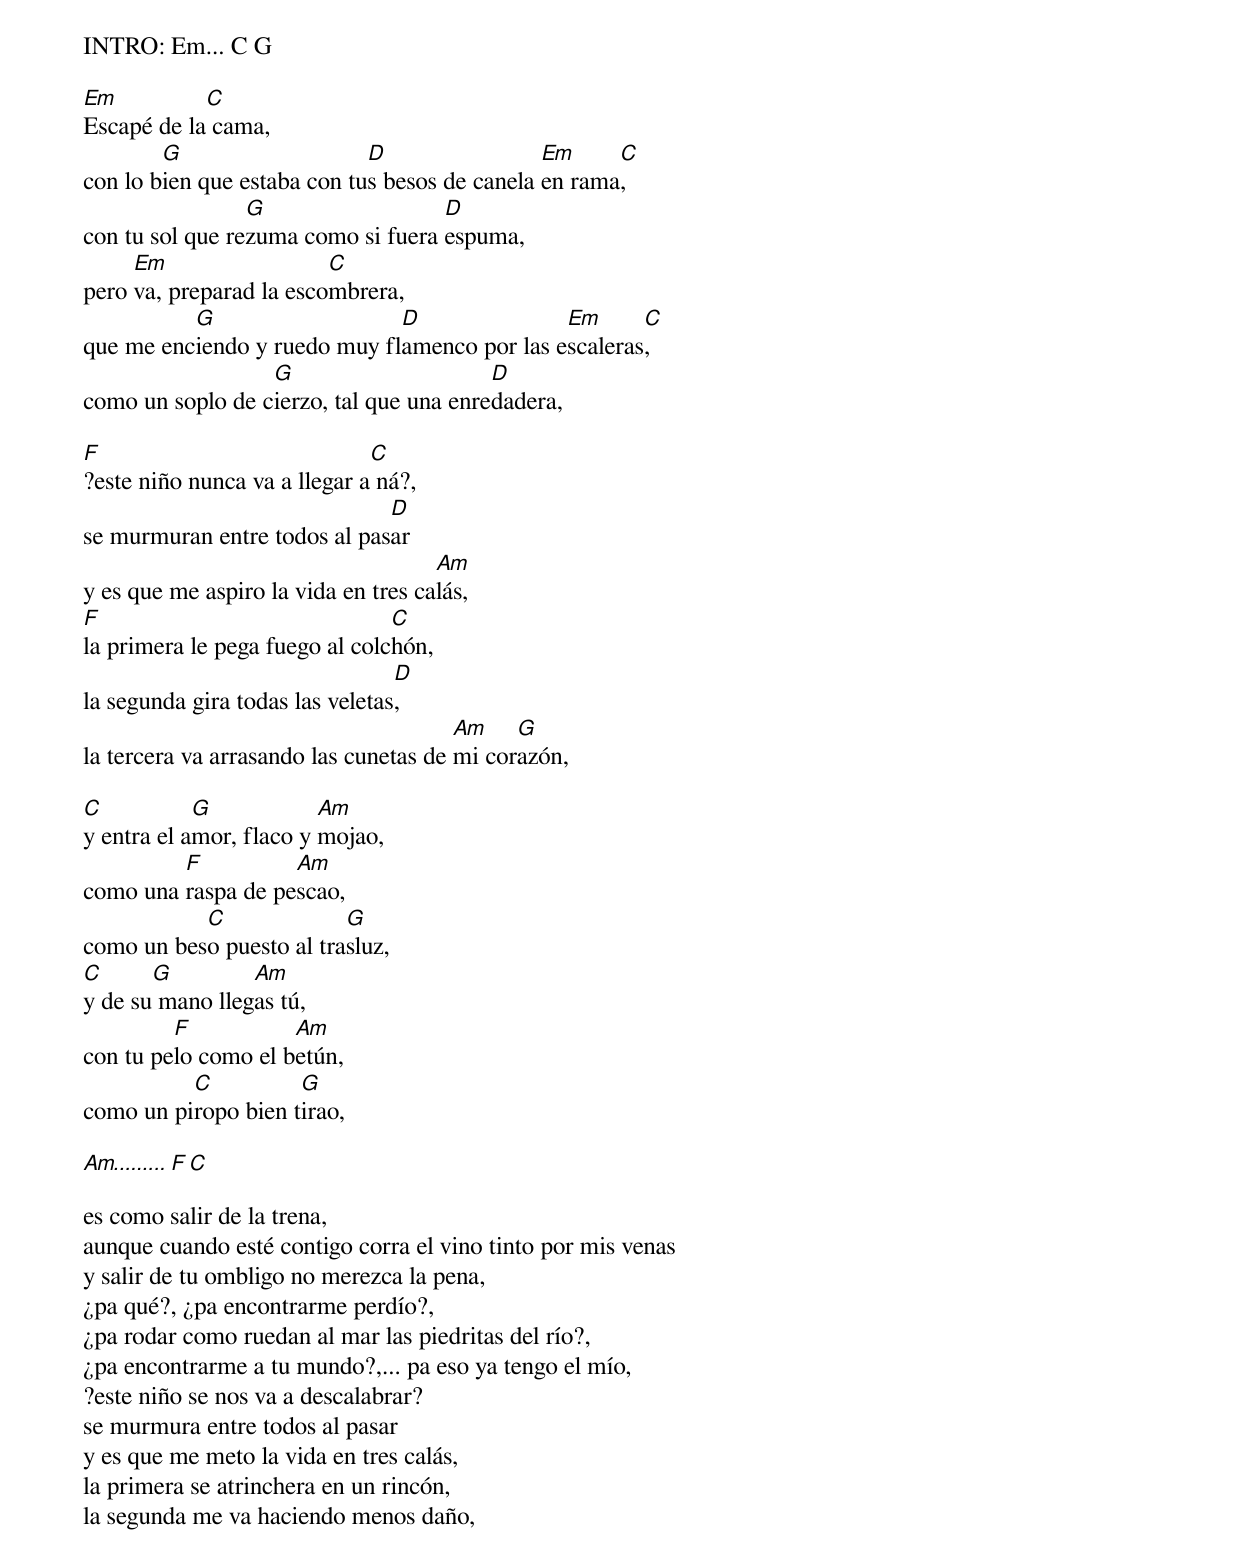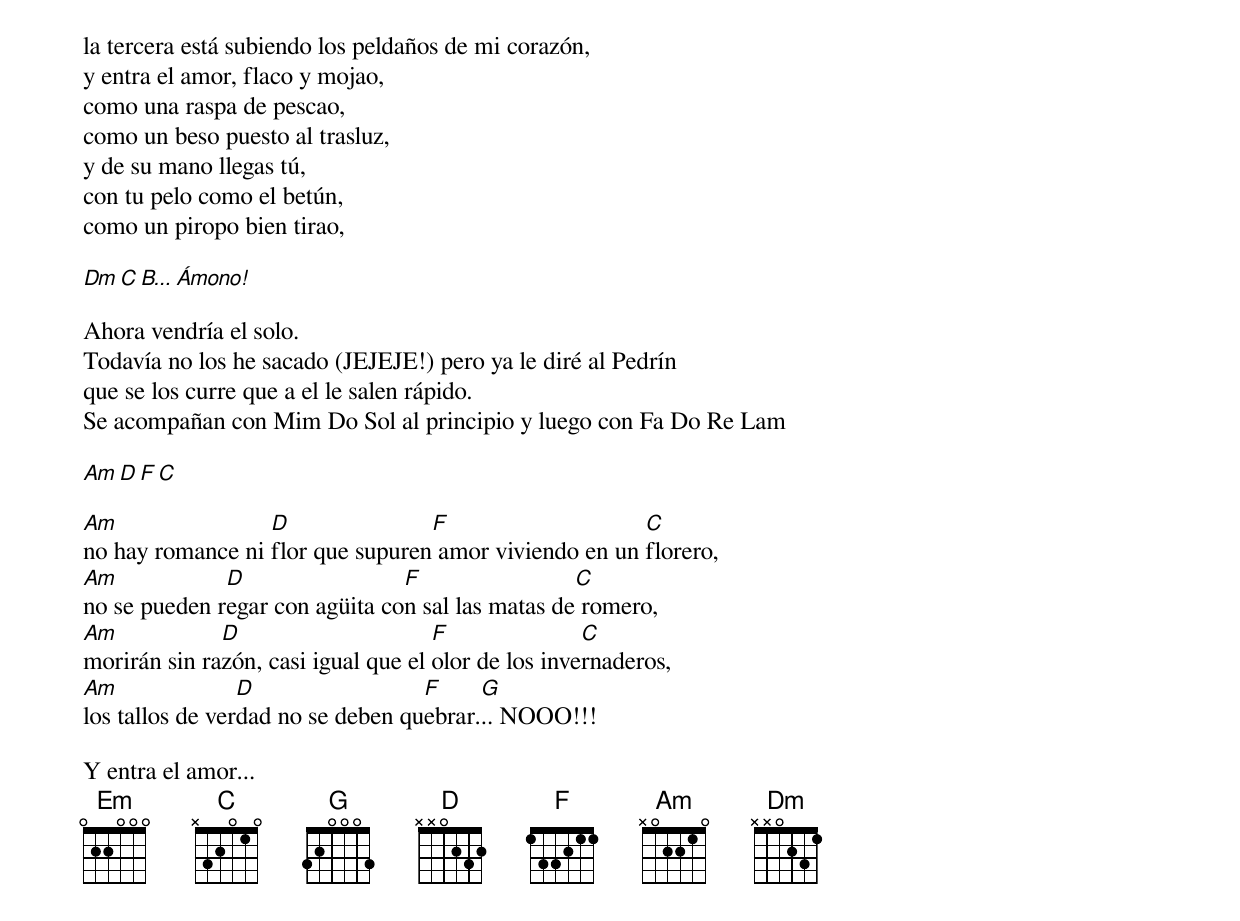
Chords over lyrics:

INTRO: Em... C G

Em          C
Escapé de la cama,
        G                    D                 Em     C
con lo bien que estaba con tus besos de canela en rama,
                 G                  D
con tu sol que rezuma como si fuera espuma,
     Em                  C
pero va, preparad la escombrera,
          G                   D               Em      C
que me enciendo y ruedo muy flamenco por las escaleras,
                  G                      D
como un soplo de cierzo, tal que una enredadera,

F                             C
?este niño nunca va a llegar a ná?,
                              D
se murmuran entre todos al pasar
                                     Am
y es que me aspiro la vida en tres calás,
F                               C
la primera le pega fuego al colchón,
                                 D
la segunda gira todas las veletas,
                                       Am    G
la tercera va arrasando las cunetas de mi corazón,

C           G            Am
y entra el amor, flaco y mojao,
         F          Am
como una raspa de pescao,
           C              G
como un beso puesto al trasluz,
C      G         Am
y de su mano llegas tú,
         F           Am
con tu pelo como el betún,
          C          G
como un piropo bien tirao,

Am......... F C

es como salir de la trena,
aunque cuando esté contigo corra el vino tinto por mis venas
y salir de tu ombligo no merezca la pena,
¿pa qué?, ¿pa encontrarme perdío?,
¿pa rodar como ruedan al mar las piedritas del río?,
¿pa encontrarme a tu mundo?,... pa eso ya tengo el mío,
?este niño se nos va a descalabrar?
se murmura entre todos al pasar
y es que me meto la vida en tres calás,
la primera se atrinchera en un rincón,
la segunda me va haciendo menos daño,
la tercera está subiendo los peldaños de mi corazón,
y entra el amor, flaco y mojao,
como una raspa de pescao,
como un beso puesto al trasluz,
y de su mano llegas tú,
con tu pelo como el betún,
como un piropo bien tirao,

Dm C B... Ámono!

Ahora vendría el solo.
Todavía no los he sacado (JEJEJE!) pero ya le diré al Pedrín
que se los curre que a el le salen rápido.
Se acompañan con Mim Do Sol al principio y luego con Fa Do Re Lam

Am D F C

Am                D               F                    C
no hay romance ni flor que supuren amor viviendo en un florero,
Am            D                 F                 C
no se pueden regar con agüita con sal las matas de romero,
Am            D                      F               C
morirán sin razón, casi igual que el olor de los invernaderos,
Am               D                 F     G
los tallos de verdad no se deben quebrar... NOOO!!!

Y entra el amor...
